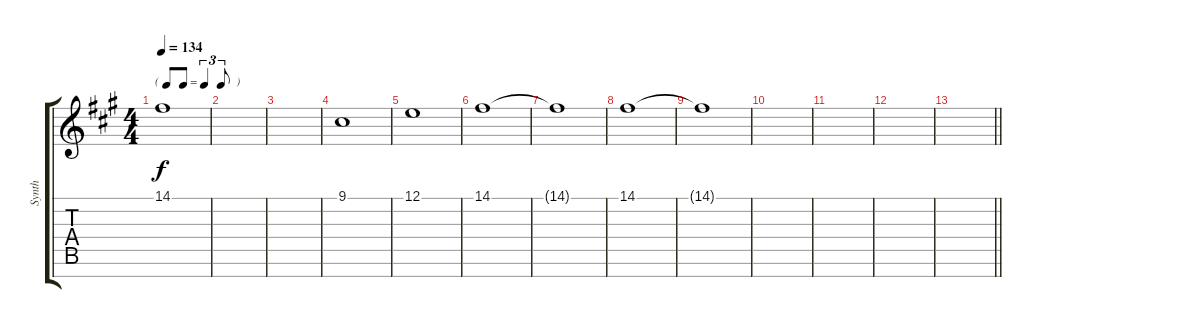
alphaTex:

\track ("Synth" "Synth") {instrument stringensemble1}
\staff {score tabs}
\tuning (E4 B3 G3 D3 A2 E2 B1) {hide}
\ts (4 4)
\tf triplet8th
\tempo 134
\clef g2
\ks f#minor
14.1{t}.1{dy f} |
|
|
9.1.1 |
12.1.1 |
14.1.1 |
14.1{t}.1 |
14.1.1 |
14.1{t}.1 |
|
|
|
\barLineRight lightlight
